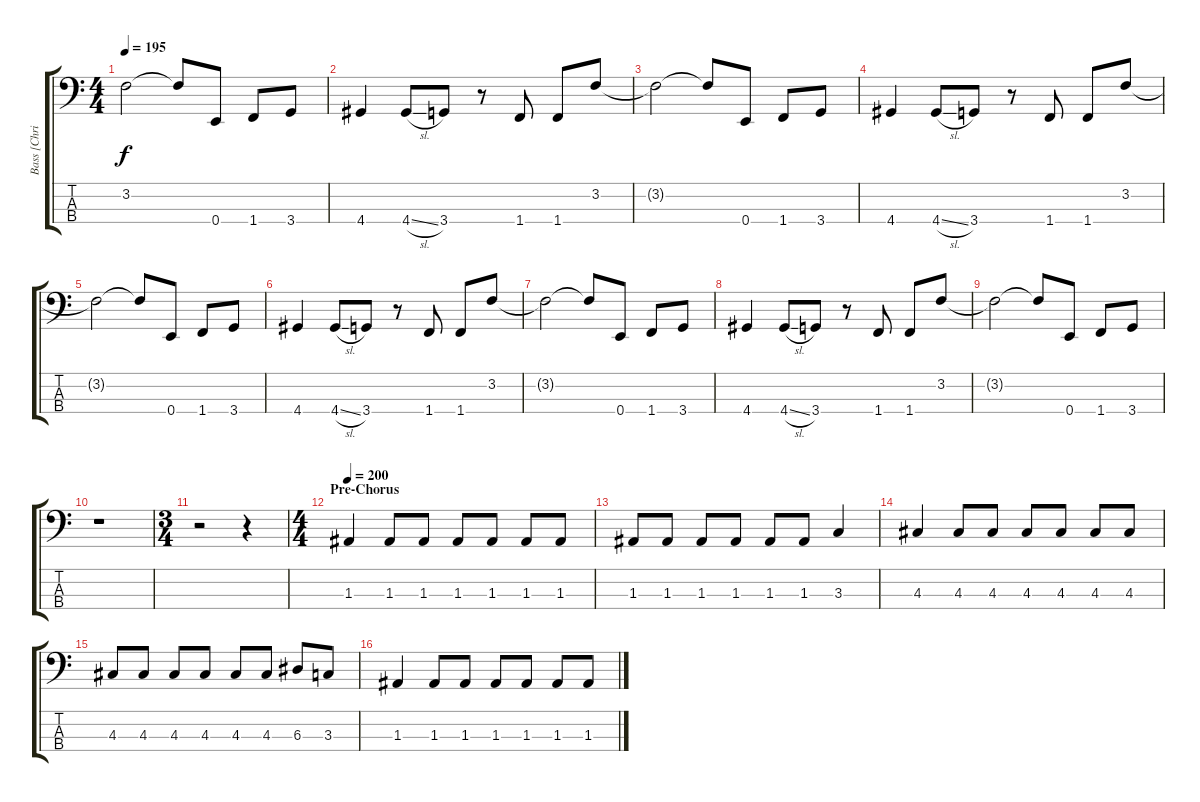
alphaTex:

\track ("Bass [Chris Steele]" "Bass [Chri") {instrument electricbasspick}
\staff {score tabs}
\tuning (G2 D2 A1 E1) {hide}
\ts (4 4)
\tempo 195
\clef f4
\ks c
3.2{t}.2{dy f} 3.2{t}.8 0.4.8 1.4.8 3.4.8 |
4.4.4 4.4{sl}.8 3.4.8 r.8 1.4.8 1.4.8 3.2.8 |
3.2{t}.2 3.2{t}.8 0.4.8 1.4.8 3.4.8 |
4.4.4 4.4{sl}.8 3.4.8 r.8 1.4.8 1.4.8 3.2.8 |
3.2{t}.2 3.2{t}.8 0.4.8 1.4.8 3.4.8 |
4.4.4 4.4{sl}.8 3.4.8 r.8 1.4.8 1.4.8 3.2.8 |
3.2{t}.2 3.2{t}.8 0.4.8 1.4.8 3.4.8 |
4.4.4 4.4{sl}.8 3.4.8 r.8 1.4.8 1.4.8 3.2.8 |
3.2{t}.2 3.2{t}.8 0.4.8 1.4.8 3.4.8 |
r.1 |
\ts (3 4)
r.2 r.4 |
\ts (4 4)
\section ("" "Pre-Chorus")
\tempo 200
1.3.4 1.3.8 1.3.8 1.3.8 1.3.8 1.3.8 1.3.8 |
1.3.8 1.3.8 1.3.8 1.3.8 1.3.8 1.3.8 3.3.4 |
4.3.4 4.3.8 4.3.8 4.3.8 4.3.8 4.3.8 4.3.8 |
4.3.8 4.3.8 4.3.8 4.3.8 4.3.8 4.3.8 6.3.8 3.3.8 |
1.3.4 1.3.8 1.3.8 1.3.8 1.3.8 1.3.8 1.3.8
